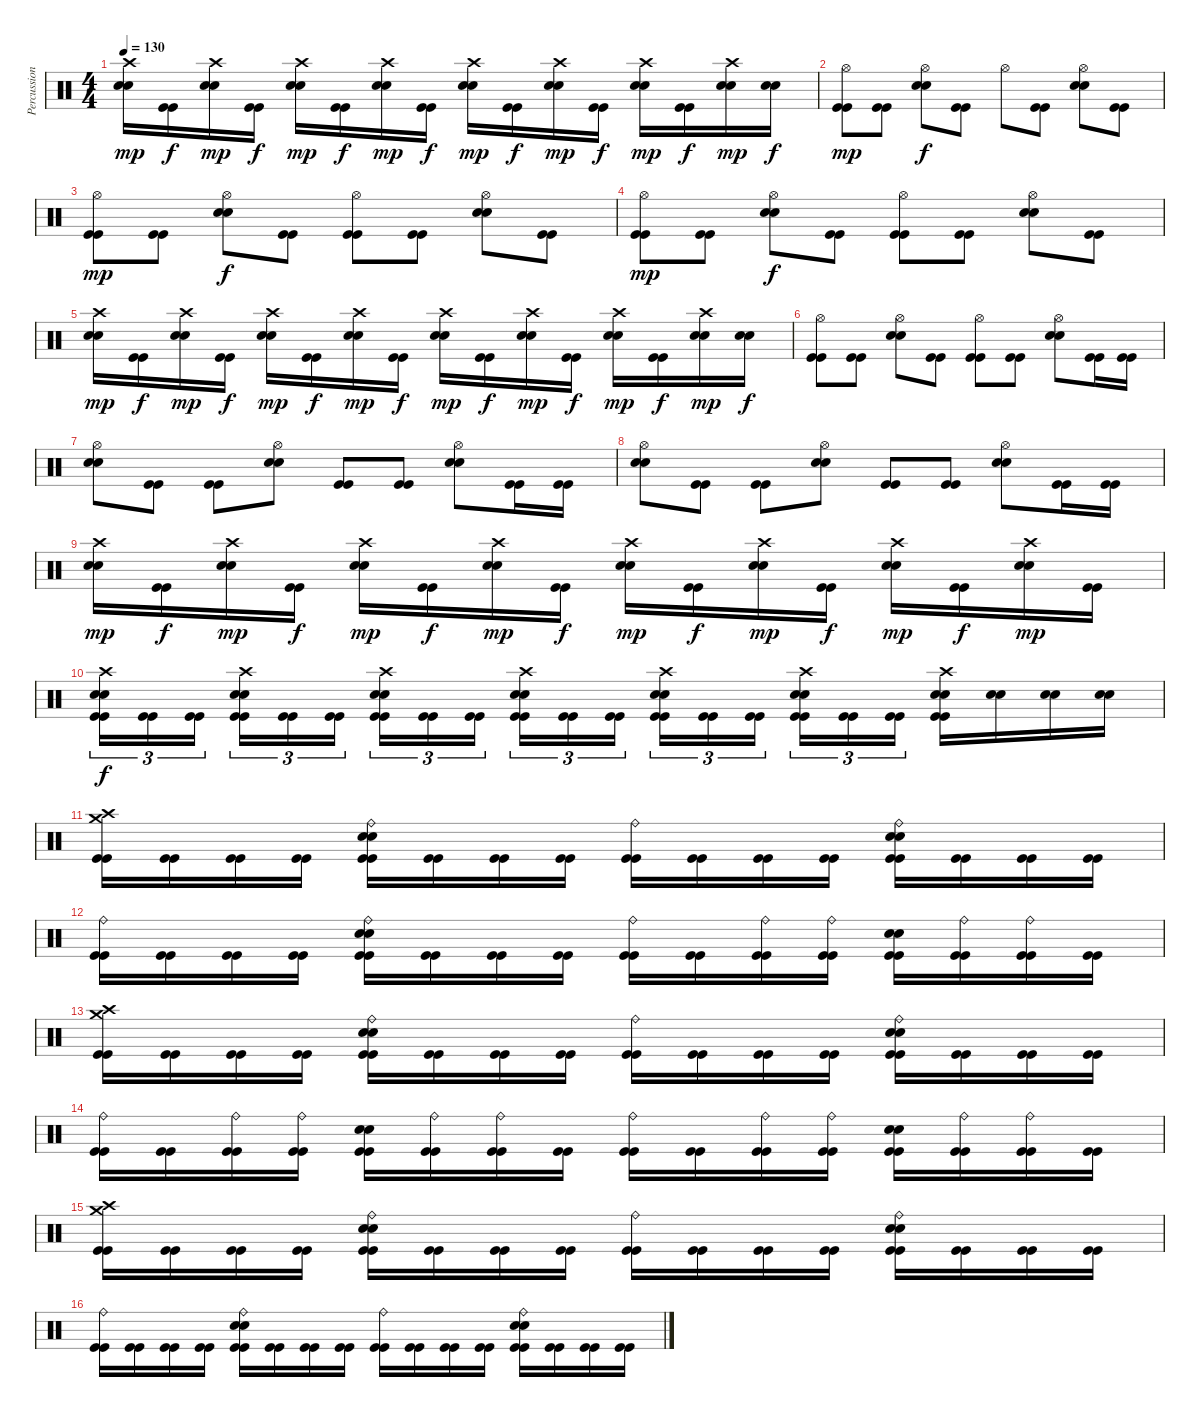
\track ("Percussion" "Percussion") {instrument percussion}
\staff {score}
\articulation defaults
\ts (4 4)
\tempo 130
\clef neutral
\ks c
("Crash high (hit)" "Snare (hit) 2" "Snare (hit) 2").16{dy mp} ("Kick (hit)" "Kick (hit)").16{dy f} ("Crash high (hit)" "Snare (hit) 2" "Snare (hit) 2").16{dy mp} ("Kick (hit)" "Kick (hit)").16{dy f} ("Crash high (hit)" "Snare (hit) 2" "Snare (hit) 2").16{dy mp} ("Kick (hit)" "Kick (hit)").16{dy f} ("Crash high (hit)" "Snare (hit) 2" "Snare (hit) 2").16{dy mp} ("Kick (hit)" "Kick (hit)").16{dy f} ("Crash high (hit)" "Snare (hit) 2" "Snare (hit) 2").16{dy mp} ("Kick (hit)" "Kick (hit)").16{dy f} ("Crash high (hit)" "Snare (hit) 2" "Snare (hit) 2").16{dy mp} ("Kick (hit)" "Kick (hit)").16{dy f} ("Crash high (hit)" "Snare (hit) 2" "Snare (hit) 2").16{dy mp} ("Kick (hit)" "Kick (hit)").16{dy f} ("Crash high (hit)" "Snare (hit) 2" "Snare (hit) 2").16{dy mp} ("Snare (hit) 2" "Snare (hit) 2").16{dy f} |
("Hi-Hat (open)" "Kick (hit)" "Kick (hit)").8{dy mp} ("Kick (hit)" "Kick (hit)").8 ("Hi-Hat (open)" "Snare (hit) 2" "Snare (hit) 2").8{dy f} ("Kick (hit)" "Kick (hit)").8 "Hi-Hat (open)".8 ("Kick (hit)" "Kick (hit)").8 ("Hi-Hat (open)" "Snare (hit) 2" "Snare (hit) 2").8 ("Kick (hit)" "Kick (hit)").8 |
("Hi-Hat (open)" "Kick (hit)" "Kick (hit)").8{dy mp} ("Kick (hit)" "Kick (hit)").8 ("Hi-Hat (open)" "Snare (hit) 2" "Snare (hit) 2").8{dy f} ("Kick (hit)" "Kick (hit)").8 ("Hi-Hat (open)" "Kick (hit)" "Kick (hit)").8 ("Kick (hit)" "Kick (hit)").8 ("Hi-Hat (open)" "Snare (hit) 2" "Snare (hit) 2").8 ("Kick (hit)" "Kick (hit)").8 |
("Hi-Hat (open)" "Kick (hit)" "Kick (hit)").8{dy mp} ("Kick (hit)" "Kick (hit)").8 ("Hi-Hat (open)" "Snare (hit) 2" "Snare (hit) 2").8{dy f} ("Kick (hit)" "Kick (hit)").8 ("Hi-Hat (open)" "Kick (hit)" "Kick (hit)").8 ("Kick (hit)" "Kick (hit)").8 ("Hi-Hat (open)" "Snare (hit) 2" "Snare (hit) 2").8 ("Kick (hit)" "Kick (hit)").8 |
("Crash high (hit)" "Snare (hit) 2" "Snare (hit) 2").16{dy mp} ("Kick (hit)" "Kick (hit)").16{dy f} ("Crash high (hit)" "Snare (hit) 2" "Snare (hit) 2").16{dy mp} ("Kick (hit)" "Kick (hit)").16{dy f} ("Crash high (hit)" "Snare (hit) 2" "Snare (hit) 2").16{dy mp} ("Kick (hit)" "Kick (hit)").16{dy f} ("Crash high (hit)" "Snare (hit) 2" "Snare (hit) 2").16{dy mp} ("Kick (hit)" "Kick (hit)").16{dy f} ("Crash high (hit)" "Snare (hit) 2" "Snare (hit) 2").16{dy mp} ("Kick (hit)" "Kick (hit)").16{dy f} ("Crash high (hit)" "Snare (hit) 2" "Snare (hit) 2").16{dy mp} ("Kick (hit)" "Kick (hit)").16{dy f} ("Crash high (hit)" "Snare (hit) 2" "Snare (hit) 2").16{dy mp} ("Kick (hit)" "Kick (hit)").16{dy f} ("Crash high (hit)" "Snare (hit) 2" "Snare (hit) 2").16{dy mp} ("Snare (hit) 2" "Snare (hit) 2").16{dy f} |
("Hi-Hat (open)" "Kick (hit)" "Kick (hit)").8 ("Kick (hit)" "Kick (hit)").8 ("Hi-Hat (open)" "Snare (hit) 2" "Snare (hit) 2").8 ("Kick (hit)" "Kick (hit)").8 ("Hi-Hat (open)" "Kick (hit)" "Kick (hit)").8 ("Kick (hit)" "Kick (hit)").8 ("Hi-Hat (open)" "Snare (hit) 2" "Snare (hit) 2").8 ("Kick (hit)" "Kick (hit)").16 ("Kick (hit)" "Kick (hit)").16 |
("Hi-Hat (open)" "Snare (hit) 2" "Snare (hit) 2").8 ("Kick (hit)" "Kick (hit)").8 ("Kick (hit)" "Kick (hit)").8 ("Hi-Hat (open)" "Snare (hit) 2" "Snare (hit) 2").8 ("Kick (hit)" "Kick (hit)").8 ("Kick (hit)" "Kick (hit)").8 ("Hi-Hat (open)" "Snare (hit) 2" "Snare (hit) 2").8 ("Kick (hit)" "Kick (hit)").16 ("Kick (hit)" "Kick (hit)").16 |
("Hi-Hat (open)" "Snare (hit) 2" "Snare (hit) 2").8 ("Kick (hit)" "Kick (hit)").8 ("Kick (hit)" "Kick (hit)").8 ("Hi-Hat (open)" "Snare (hit) 2" "Snare (hit) 2").8 ("Kick (hit)" "Kick (hit)").8 ("Kick (hit)" "Kick (hit)").8 ("Hi-Hat (open)" "Snare (hit) 2" "Snare (hit) 2").8 ("Kick (hit)" "Kick (hit)").16 ("Kick (hit)" "Kick (hit)").16 |
("Crash high (hit)" "Snare (hit) 2" "Snare (hit) 2").16{dy mp} ("Kick (hit)" "Kick (hit)").16{dy f} ("Crash high (hit)" "Snare (hit) 2" "Snare (hit) 2").16{dy mp} ("Kick (hit)" "Kick (hit)").16{dy f} ("Crash high (hit)" "Snare (hit) 2" "Snare (hit) 2").16{dy mp} ("Kick (hit)" "Kick (hit)").16{dy f} ("Crash high (hit)" "Snare (hit) 2" "Snare (hit) 2").16{dy mp} ("Kick (hit)" "Kick (hit)").16{dy f} ("Crash high (hit)" "Snare (hit) 2" "Snare (hit) 2").16{dy mp} ("Kick (hit)" "Kick (hit)").16{dy f} ("Crash high (hit)" "Snare (hit) 2" "Snare (hit) 2").16{dy mp} ("Kick (hit)" "Kick (hit)").16{dy f} ("Crash high (hit)" "Snare (hit) 2" "Snare (hit) 2").16{dy mp} ("Kick (hit)" "Kick (hit)").16{dy f} ("Crash high (hit)" "Snare (hit) 2" "Snare (hit) 2").16{dy mp} ("Kick (hit)" "Kick (hit)").16 |
("Crash high (hit)" "Snare (hit) 2" "Snare (hit) 2" "Kick (hit)" "Kick (hit)").16{tu (3 2) dy f} ("Kick (hit)" "Kick (hit)").16{tu (3 2)} ("Kick (hit)" "Kick (hit)").16{tu (3 2)} ("Crash high (hit)" "Snare (hit) 2" "Snare (hit) 2" "Kick (hit)" "Kick (hit)").16{tu (3 2)} ("Kick (hit)" "Kick (hit)").16{tu (3 2)} ("Kick (hit)" "Kick (hit)").16{tu (3 2)} ("Crash high (hit)" "Snare (hit) 2" "Snare (hit) 2" "Kick (hit)" "Kick (hit)").16{tu (3 2)} ("Kick (hit)" "Kick (hit)").16{tu (3 2)} ("Kick (hit)" "Kick (hit)").16{tu (3 2)} ("Crash high (hit)" "Snare (hit) 2" "Snare (hit) 2" "Kick (hit)" "Kick (hit)").16{tu (3 2)} ("Kick (hit)" "Kick (hit)").16{tu (3 2)} ("Kick (hit)" "Kick (hit)").16{tu (3 2)} ("Crash high (hit)" "Snare (hit) 2" "Snare (hit) 2" "Kick (hit)" "Kick (hit)").16{tu (3 2)} ("Kick (hit)" "Kick (hit)").16{tu (3 2)} ("Kick (hit)" "Kick (hit)").16{tu (3 2)} ("Crash high (hit)" "Snare (hit) 2" "Snare (hit) 2" "Kick (hit)" "Kick (hit)").16{tu (3 2)} ("Kick (hit)" "Kick (hit)").16{tu (3 2)} ("Kick (hit)" "Kick (hit)").16{tu (3 2)} ("Crash high (hit)" "Snare (hit) 2" "Snare (hit) 2" "Kick (hit)" "Kick (hit)").16 ("Snare (hit) 2" "Snare (hit) 2").16 ("Snare (hit) 2" "Snare (hit) 2").16 ("Snare (hit) 2" "Snare (hit) 2").16 |
("Crash medium (hit)" "Crash high (hit)" "Kick (hit)" "Kick (hit)").16 ("Kick (hit)" "Kick (hit)").16 ("Kick (hit)" "Kick (hit)").16 ("Kick (hit)" "Kick (hit)").16 ("Ride (bell)" "Snare (hit) 2" "Snare (hit) 2" "Kick (hit)" "Kick (hit)").16 ("Kick (hit)" "Kick (hit)").16 ("Kick (hit)" "Kick (hit)").16 ("Kick (hit)" "Kick (hit)").16 ("Ride (bell)" "Kick (hit)" "Kick (hit)").16 ("Kick (hit)" "Kick (hit)").16 ("Kick (hit)" "Kick (hit)").16 ("Kick (hit)" "Kick (hit)").16 ("Ride (bell)" "Snare (hit) 2" "Snare (hit) 2" "Kick (hit)" "Kick (hit)").16 ("Kick (hit)" "Kick (hit)").16 ("Kick (hit)" "Kick (hit)").16 ("Kick (hit)" "Kick (hit)").16 |
("Ride (bell)" "Kick (hit)" "Kick (hit)").16 ("Kick (hit)" "Kick (hit)").16 ("Kick (hit)" "Kick (hit)").16 ("Kick (hit)" "Kick (hit)").16 ("Ride (bell)" "Snare (hit) 2" "Snare (hit) 2" "Kick (hit)" "Kick (hit)").16 ("Kick (hit)" "Kick (hit)").16 ("Kick (hit)" "Kick (hit)").16 ("Kick (hit)" "Kick (hit)").16 ("Ride (bell)" "Kick (hit)" "Kick (hit)").16 ("Kick (hit)" "Kick (hit)").16 ("Ride (bell)" "Kick (hit)" "Kick (hit)").16 ("Ride (bell)" "Kick (hit)" "Kick (hit)").16 ("Snare (hit) 2" "Snare (hit) 2" "Kick (hit)" "Kick (hit)").16 ("Ride (bell)" "Kick (hit)" "Kick (hit)").16 ("Ride (bell)" "Kick (hit)" "Kick (hit)").16 ("Kick (hit)" "Kick (hit)").16 |
("Crash medium (hit)" "Crash high (hit)" "Kick (hit)" "Kick (hit)").16 ("Kick (hit)" "Kick (hit)").16 ("Kick (hit)" "Kick (hit)").16 ("Kick (hit)" "Kick (hit)").16 ("Ride (bell)" "Snare (hit) 2" "Snare (hit) 2" "Kick (hit)" "Kick (hit)").16 ("Kick (hit)" "Kick (hit)").16 ("Kick (hit)" "Kick (hit)").16 ("Kick (hit)" "Kick (hit)").16 ("Ride (bell)" "Kick (hit)" "Kick (hit)").16 ("Kick (hit)" "Kick (hit)").16 ("Kick (hit)" "Kick (hit)").16 ("Kick (hit)" "Kick (hit)").16 ("Ride (bell)" "Snare (hit) 2" "Snare (hit) 2" "Kick (hit)" "Kick (hit)").16 ("Kick (hit)" "Kick (hit)").16 ("Kick (hit)" "Kick (hit)").16 ("Kick (hit)" "Kick (hit)").16 |
("Ride (bell)" "Kick (hit)" "Kick (hit)").16 ("Kick (hit)" "Kick (hit)").16 ("Ride (bell)" "Kick (hit)" "Kick (hit)").16 ("Ride (bell)" "Kick (hit)" "Kick (hit)").16 ("Snare (hit) 2" "Snare (hit) 2" "Kick (hit)" "Kick (hit)").16 ("Ride (bell)" "Kick (hit)" "Kick (hit)").16 ("Ride (bell)" "Kick (hit)" "Kick (hit)").16 ("Kick (hit)" "Kick (hit)").16 ("Ride (bell)" "Kick (hit)" "Kick (hit)").16 ("Kick (hit)" "Kick (hit)").16 ("Ride (bell)" "Kick (hit)" "Kick (hit)").16 ("Ride (bell)" "Kick (hit)" "Kick (hit)").16 ("Snare (hit) 2" "Snare (hit) 2" "Kick (hit)" "Kick (hit)").16 ("Ride (bell)" "Kick (hit)" "Kick (hit)").16 ("Ride (bell)" "Kick (hit)" "Kick (hit)").16 ("Kick (hit)" "Kick (hit)").16 |
("Crash medium (hit)" "Crash high (hit)" "Kick (hit)" "Kick (hit)").16 ("Kick (hit)" "Kick (hit)").16 ("Kick (hit)" "Kick (hit)").16 ("Kick (hit)" "Kick (hit)").16 ("Ride (bell)" "Snare (hit) 2" "Snare (hit) 2" "Kick (hit)" "Kick (hit)").16 ("Kick (hit)" "Kick (hit)").16 ("Kick (hit)" "Kick (hit)").16 ("Kick (hit)" "Kick (hit)").16 ("Ride (bell)" "Kick (hit)" "Kick (hit)").16 ("Kick (hit)" "Kick (hit)").16 ("Kick (hit)" "Kick (hit)").16 ("Kick (hit)" "Kick (hit)").16 ("Ride (bell)" "Snare (hit) 2" "Snare (hit) 2" "Kick (hit)" "Kick (hit)").16 ("Kick (hit)" "Kick (hit)").16 ("Kick (hit)" "Kick (hit)").16 ("Kick (hit)" "Kick (hit)").16 |
("Ride (bell)" "Kick (hit)" "Kick (hit)").16 ("Kick (hit)" "Kick (hit)").16 ("Kick (hit)" "Kick (hit)").16 ("Kick (hit)" "Kick (hit)").16 ("Ride (bell)" "Snare (hit) 2" "Snare (hit) 2" "Kick (hit)" "Kick (hit)").16 ("Kick (hit)" "Kick (hit)").16 ("Kick (hit)" "Kick (hit)").16 ("Kick (hit)" "Kick (hit)").16 ("Ride (bell)" "Kick (hit)" "Kick (hit)").16 ("Kick (hit)" "Kick (hit)").16 ("Kick (hit)" "Kick (hit)").16 ("Kick (hit)" "Kick (hit)").16 ("Ride (bell)" "Snare (hit) 2" "Snare (hit) 2" "Kick (hit)" "Kick (hit)").16 ("Kick (hit)" "Kick (hit)").16 ("Kick (hit)" "Kick (hit)").16 ("Kick (hit)" "Kick (hit)").16
